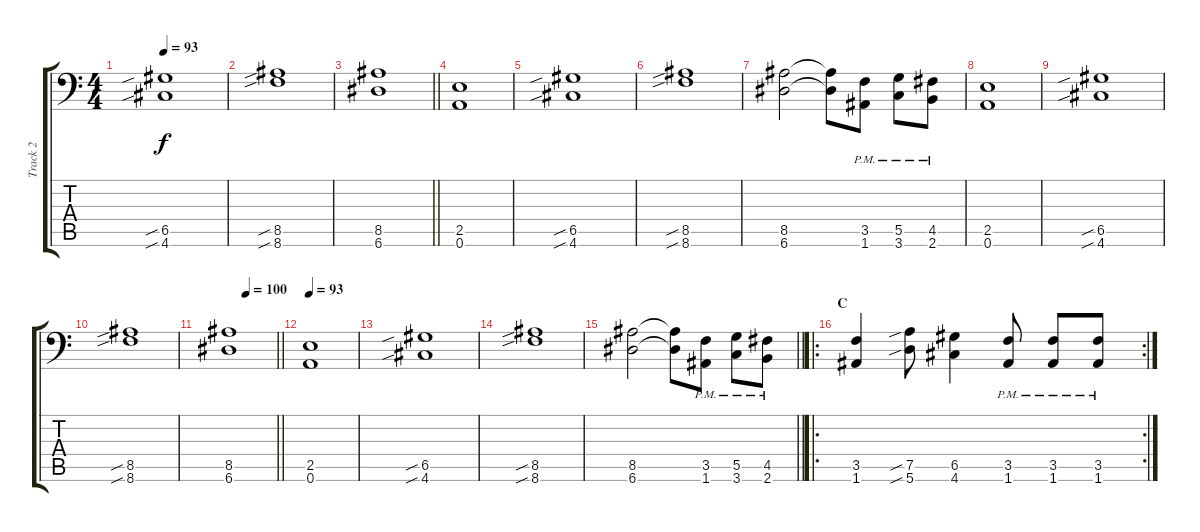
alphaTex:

\track ("Track 2" "Track 2") {instrument distortionguitar}
\staff {score tabs}
\tuning (A3 E3 C3 G2 D2 A1) {hide}
\ts (4 4)
\tempo 93
\clef f4
\ks c
(6.5{sib} 4.6{sib}).1{dy f} |
(8.5{sib} 8.6{sib}).1 |
\barLineRight lightlight
(8.5 6.6).1 |
(2.5 0.6).1 |
(6.5{sib} 4.6{sib}).1 |
(8.5{sib} 8.6{sib}).1 |
(8.5 6.6).2 (8.5{t} 6.6{t}).8 (3.5{pm} 1.6{pm}).8 (5.5{pm} 3.6{pm}).8 (4.5{pm} 2.6{pm}).8 |
(2.5 0.6).1 |
(6.5{sib} 4.6{sib}).1 |
(8.5{sib} 8.6{sib}).1 |
\tempo (100 0.375)
\barLineRight lightlight
(8.5 6.6).1 |
\tempo 93
(2.5 0.6).1 |
(6.5{sib} 4.6{sib}).1 |
(8.5{sib} 8.6{sib}).1 |
\barLineRight lightlight
(8.5 6.6).2 (8.5{t} 6.6{t}).8 (3.5{pm} 1.6{pm}).8 (5.5{pm} 3.6{pm}).8 (4.5{pm} 2.6{pm}).8 |
\ro
\rc 2
\section ("" "C")
(3.5 1.6).4 (7.5{sib} 5.6{sib}).8 (6.5 4.6).4 (3.5{pm} 1.6{pm}).8 (3.5{pm} 1.6{pm}).8 (3.5{pm} 1.6{pm}).8
